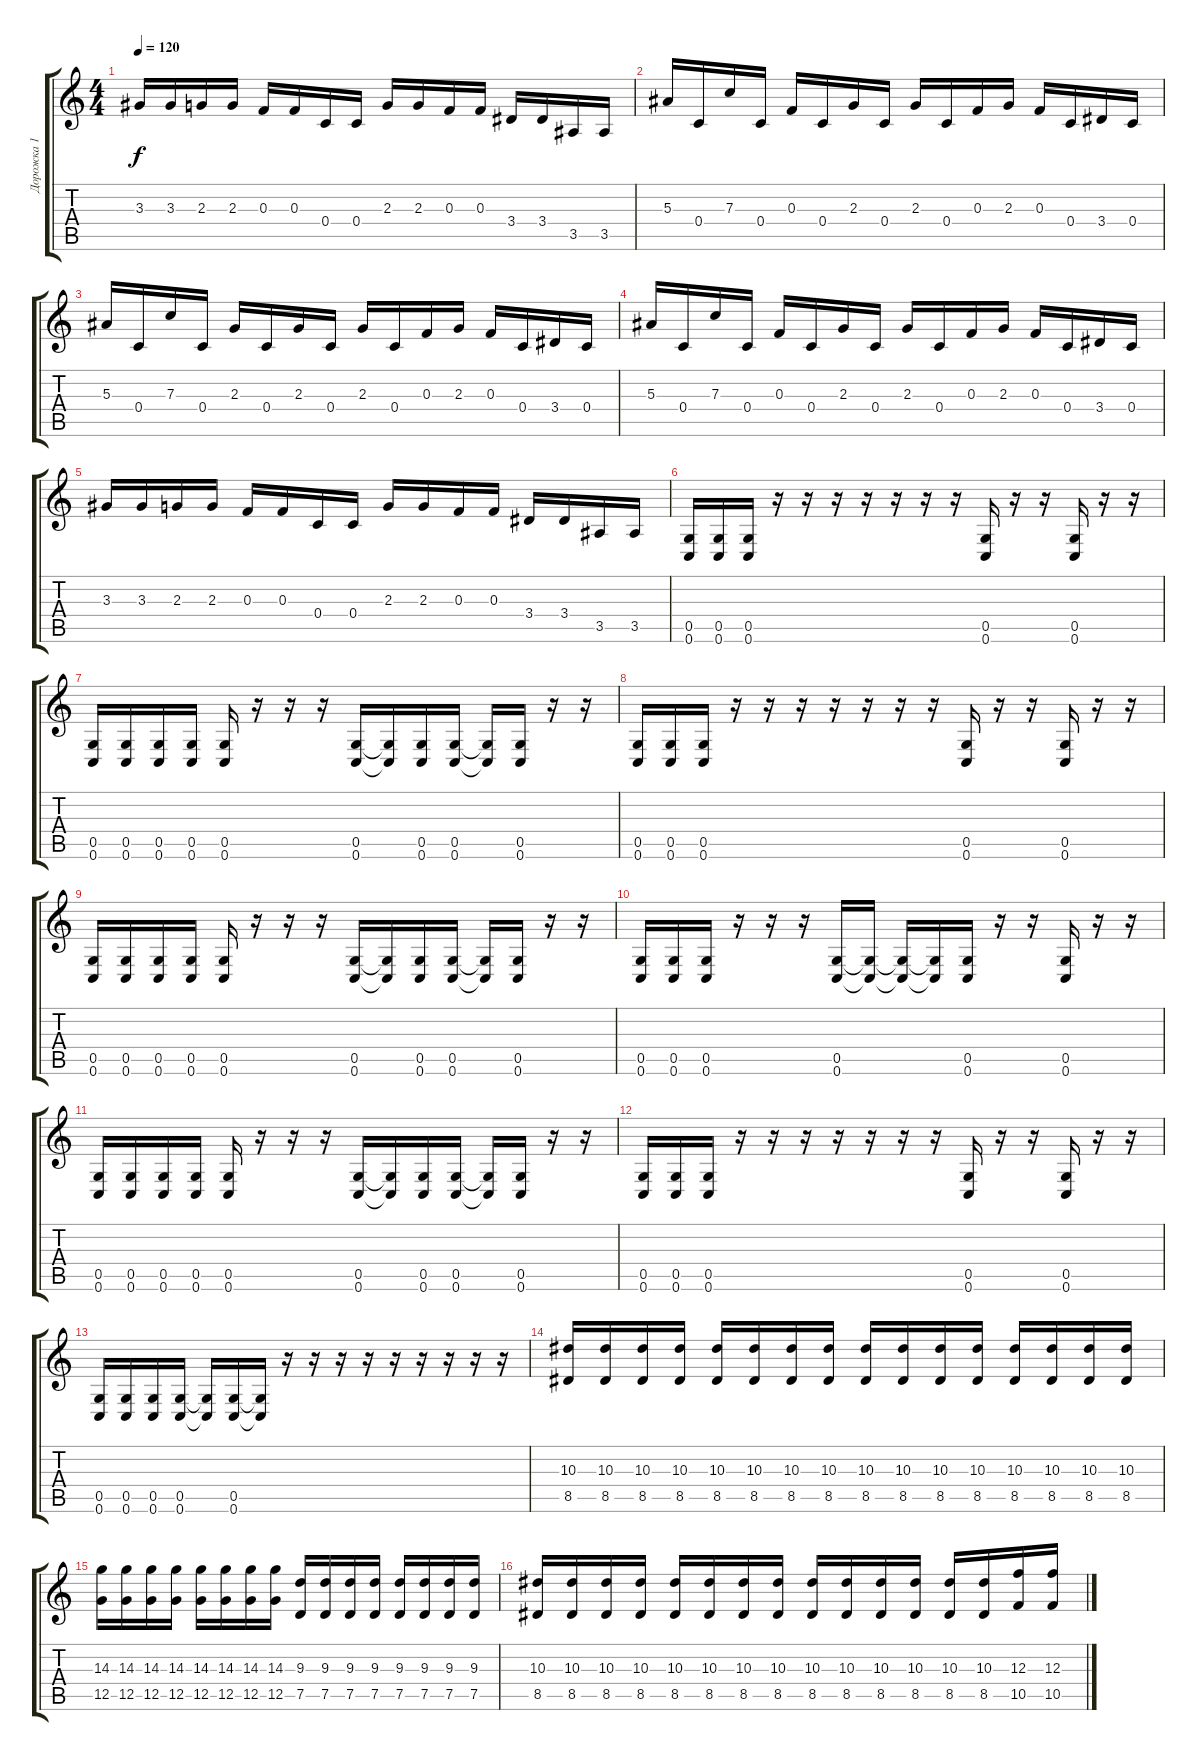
\track ("Дорожка 1" "Дорожка 1") {instrument distortionguitar}
\staff {score tabs}
\tuning (D4 A3 F3 C3 G2 C2) {hide}
\ts (4 4)
\tempo 120
\clef g2
\ks c
3.3.16{dy f} 3.3.16 2.3.16 2.3.16 0.3.16 0.3.16 0.4.16 0.4.16 2.3.16 2.3.16 0.3.16 0.3.16 3.4.16 3.4.16 3.5.16 3.5.16 |
5.3.16 0.4.16 7.3.16 0.4.16 0.3.16 0.4.16 2.3.16 0.4.16 2.3.16 0.4.16 0.3.16 2.3.16 0.3.16 0.4.16 3.4.16 0.4.16 |
5.3.16 0.4.16 7.3.16 0.4.16 2.3.16 0.4.16 2.3.16 0.4.16 2.3.16 0.4.16 0.3.16 2.3.16 0.3.16 0.4.16 3.4.16 0.4.16 |
5.3.16 0.4.16 7.3.16 0.4.16 0.3.16 0.4.16 2.3.16 0.4.16 2.3.16 0.4.16 0.3.16 2.3.16 0.3.16 0.4.16 3.4.16 0.4.16 |
3.3.16 3.3.16 2.3.16 2.3.16 0.3.16 0.3.16 0.4.16 0.4.16 2.3.16 2.3.16 0.3.16 0.3.16 3.4.16 3.4.16 3.5.16 3.5.16 |
(0.5 0.6).16 (0.5 0.6).16 (0.5 0.6).16 r.16 r.16 r.16 r.16 r.16 r.16 r.16 (0.5 0.6).16 r.16 r.16 (0.5 0.6).16 r.16 r.16 |
(0.5 0.6).16 (0.5 0.6).16 (0.5 0.6).16 (0.5 0.6).16 (0.5 0.6).16 r.16 r.16 r.16 (0.5 0.6).16 (0.5{t} 0.6{t}).16 (0.5 0.6).16 (0.5 0.6).16 (0.5{t} 0.6{t}).16 (0.5 0.6).16 r.16 r.16 |
(0.5 0.6).16 (0.5 0.6).16 (0.5 0.6).16 r.16 r.16 r.16 r.16 r.16 r.16 r.16 (0.5 0.6).16 r.16 r.16 (0.5 0.6).16 r.16 r.16 |
(0.5 0.6).16 (0.5 0.6).16 (0.5 0.6).16 (0.5 0.6).16 (0.5 0.6).16 r.16 r.16 r.16 (0.5 0.6).16 (0.5{t} 0.6{t}).16 (0.5 0.6).16 (0.5 0.6).16 (0.5{t} 0.6{t}).16 (0.5 0.6).16 r.16 r.16 |
(0.5 0.6).16 (0.5 0.6).16 (0.5 0.6).16 r.16{volume 0} r.16{volume 13} r.16 (0.5 0.6).16 (0.5{t} 0.6{t}).16 (0.5{t} 0.6{t}).16 (0.5{t} 0.6{t}).16 (0.5 0.6).16 r.16 r.16 (0.5 0.6).16 r.16 r.16 |
(0.5 0.6).16 (0.5 0.6).16 (0.5 0.6).16 (0.5 0.6).16 (0.5 0.6).16 r.16 r.16 r.16 (0.5 0.6).16 (0.5{t} 0.6{t}).16 (0.5 0.6).16 (0.5 0.6).16 (0.5{t} 0.6{t}).16 (0.5 0.6).16 r.16 r.16 |
(0.5 0.6).16 (0.5 0.6).16 (0.5 0.6).16 r.16 r.16 r.16 r.16 r.16 r.16 r.16 (0.5 0.6).16 r.16 r.16 (0.5 0.6).16 r.16 r.16 |
(0.5 0.6).16 (0.5 0.6).16 (0.5 0.6).16 (0.5 0.6).16 (0.5{t} 0.6{t}).16 (0.5 0.6).16 (0.5{t} 0.6{t}).16 r.16 r.16 r.16 r.16 r.16 r.16 r.16 r.16 r.16 |
(10.3 8.5).16 (10.3 8.5).16 (10.3 8.5).16 (10.3 8.5).16 (10.3 8.5).16 (10.3 8.5).16 (10.3 8.5).16 (10.3 8.5).16 (10.3 8.5).16 (10.3 8.5).16 (10.3 8.5).16 (10.3 8.5).16 (10.3 8.5).16 (10.3 8.5).16 (10.3 8.5).16 (10.3 8.5).16 |
(14.3 12.5).16 (14.3 12.5).16 (14.3 12.5).16 (14.3 12.5).16 (14.3 12.5).16 (14.3 12.5).16 (14.3 12.5).16 (14.3 12.5).16 (9.3 7.5).16 (9.3 7.5).16 (9.3 7.5).16 (9.3 7.5).16 (9.3 7.5).16 (9.3 7.5).16 (9.3 7.5).16 (9.3 7.5).16 |
(10.3 8.5).16 (10.3 8.5).16 (10.3 8.5).16 (10.3 8.5).16 (10.3 8.5).16 (10.3 8.5).16 (10.3 8.5).16 (10.3 8.5).16 (10.3 8.5).16 (10.3 8.5).16 (10.3 8.5).16 (10.3 8.5).16 (10.3 8.5).16 (10.3 8.5).16 (12.3 10.5).16 (12.3 10.5).16
